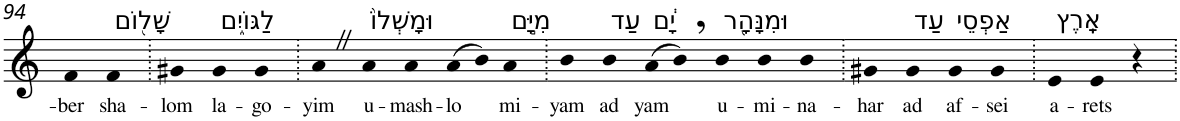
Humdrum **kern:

**kern	**text
*part1	*part1
*staff1	*staff1
*I"Piano	*
*I'Pno	*
!!LO:PB:g=z
*clefG2	*
*k[]	*
=94	=94
!	!LO:LY:b
4f	-ber
!LO:TX:a:t=שָׁל֖וֹם	!
!	!LO:LY:b
4f	sha-
=95.	=95.
!	!LO:LY:b
4g#X	-lom
!LO:TX:a:t=לַגּוֹיִ֑ם	!
!	!LO:LY:b
4g#	la-
!	!LO:LY:b
4g#	-go-
=96.	=96.
!	!LO:LY:b
4aZ	-yim
!LO:TX:a:t=וּמָשְׁלוֹ֙	!
!	!LO:LY:b
4a	u-
!	!LO:LY:b
4a	-mash-
!	!LO:LY:b
(>8a	-lo
8b)	.
!LO:TX:a:t=מִיָּ֣ם	!
!	!LO:LY:b
4a	mi-
=97.	=97.
!	!LO:LY:b
4b	-yam
!LO:TX:a:t=עַד	!
!	!LO:LY:b
4b	ad
!LO:TX:a:t=יָ֔ם	!
!	!LO:LY:b
(>8a	yam
8b,)	.
!LO:TX:a:t=וּמִנָּהָ֖ר	!
!	!LO:LY:b
4b	u-
!	!LO:LY:b
4b	-mi-
!	!LO:LY:b
4b	-na-
=98.	=98.
!	!LO:LY:b
4g#X	-har
!LO:TX:a:t=עַד	!
!	!LO:LY:b
4g#	ad
!LO:TX:a:t=אַפְסֵי	!
!	!LO:LY:b
4g#	af-
!	!LO:LY:b
4g#	-sei
=99.	=99.
!LO:TX:a:t=אָֽרֶץ	!
!	!LO:LY:b
4e	a-
!	!LO:LY:b
4e	-rets
4r	.
=.	=.
*-	*-
